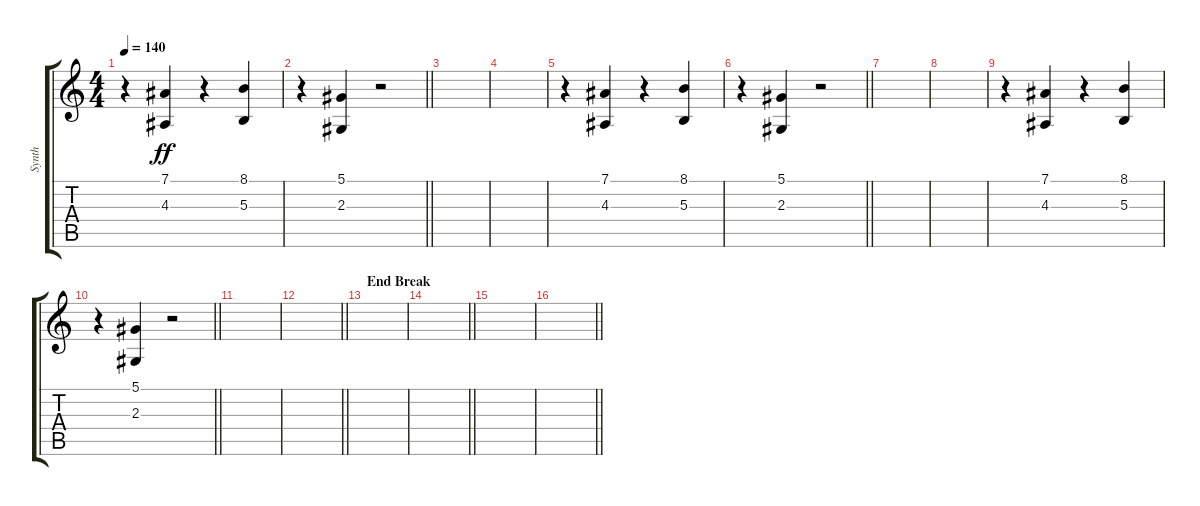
\track ("Synth" "Synth") {instrument pad4choir}
\staff {score tabs}
\tuning (Eb4 Bb3 Gb3 Db3 Ab2 Eb2) {hide}
\ts (4 4)
\tempo 140
\clef g2
\ks c
r.4{dy ff} (7.1 4.3).4 r.4 (8.1 5.3).4 |
\barLineRight lightlight
r.4 (5.1 2.3).4 r.2 |
|
|
r.4 (7.1 4.3).4 r.4 (8.1 5.3).4 |
\barLineRight lightlight
r.4 (5.1 2.3).4 r.2 |
|
|
r.4 (7.1 4.3).4 r.4 (8.1 5.3).4 |
\barLineRight lightlight
r.4 (5.1 2.3).4 r.2 |
|
\barLineRight lightlight
|
\section ("" "End Break")
|
\barLineRight lightlight
|
|
\barLineRight lightlight
